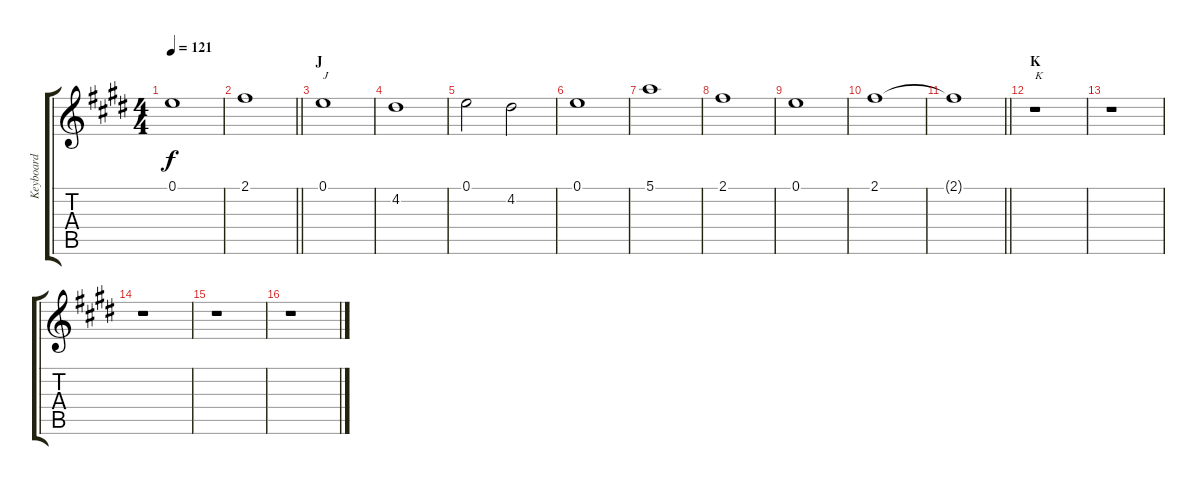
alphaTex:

\track ("Keyboard" "Keyboard") {instrument electricbasspick}
\staff {score tabs}
\tuning (E4 B3 G3 D3 A2 E2) {hide}
\ts (4 4)
\tempo 121
\clef g2
\ks e
0.1.1{dy f} |
\barLineRight lightlight
2.1.1 |
\section ("" "J")
0.1.1{txt "J"} |
4.2.1 |
0.1.2 4.2.2 |
0.1.1 |
5.1.1 |
2.1.1 |
0.1.1 |
2.1.1 |
\barLineRight lightlight
2.1{t}.1 |
\section ("" "K")
r.1{txt "K"} |
r.1 |
r.1 |
r.1 |
r.1
